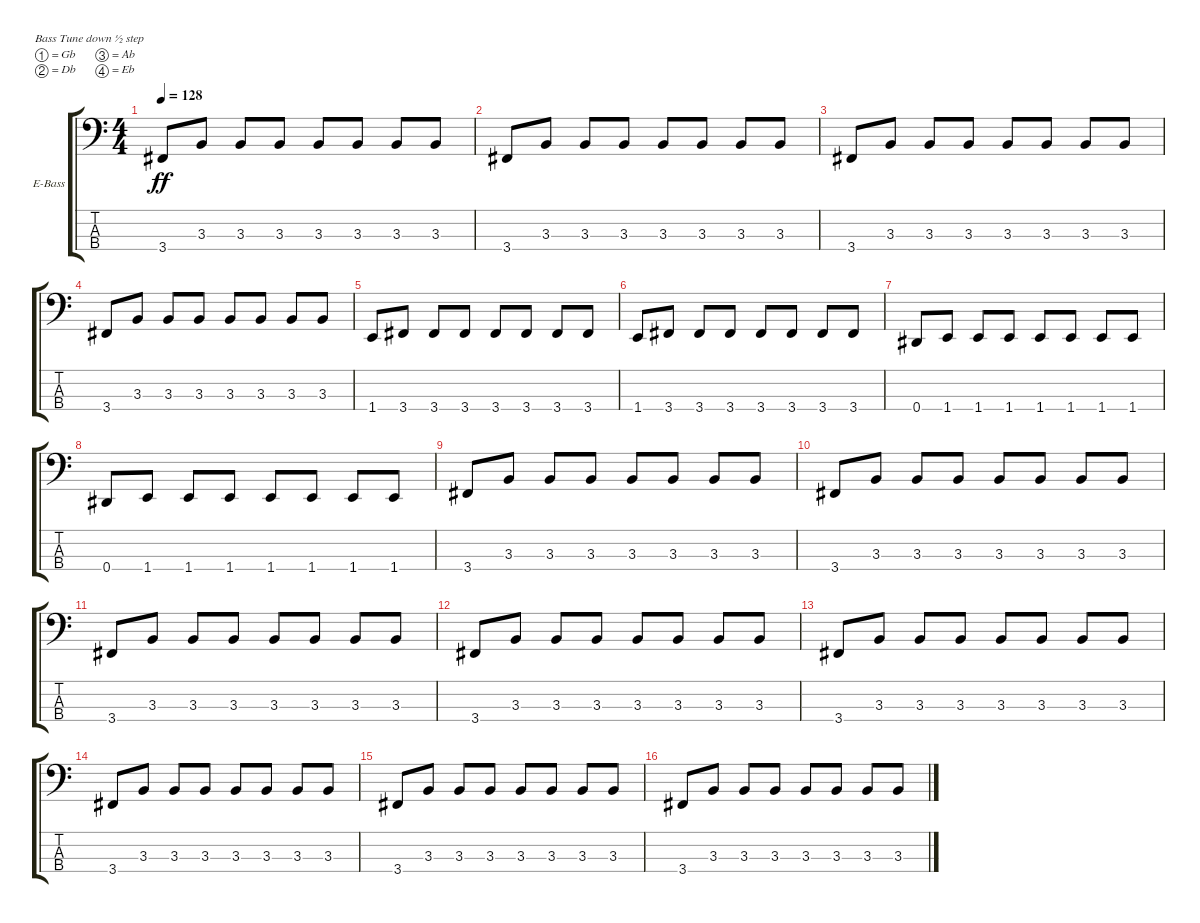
\defaultSystemsLayout 4
\bracketExtendMode groupsimilarinstruments
\firstSystemTrackNameOrientation horizontal
\otherSystemsTrackNameOrientation horizontal
\track ("Bass" "E-Bass") {instrument electricbassfinger}
\staff {score tabs}
\tuning (Gb2 Db2 Ab1 Eb1)
\ts (4 4)
\tempo 128
\clef f4
\ks c
3.4.8{dy ff} 3.3.8 3.3.8 3.3.8 3.3.8 3.3.8 3.3.8 3.3.8 |
3.4.8 3.3.8 3.3.8 3.3.8 3.3.8 3.3.8 3.3.8 3.3.8 |
3.4.8 3.3.8 3.3.8 3.3.8 3.3.8 3.3.8 3.3.8 3.3.8 |
3.4.8 3.3.8 3.3.8 3.3.8 3.3.8 3.3.8 3.3.8 3.3.8 |
1.4.8 3.4.8 3.4.8 3.4.8 3.4.8 3.4.8 3.4.8 3.4.8 |
1.4.8 3.4.8 3.4.8 3.4.8 3.4.8 3.4.8 3.4.8 3.4.8 |
0.4.8 1.4.8 1.4.8 1.4.8 1.4.8 1.4.8 1.4.8 1.4.8 |
0.4.8 1.4.8 1.4.8 1.4.8 1.4.8 1.4.8 1.4.8 1.4.8 |
3.4.8 3.3.8 3.3.8 3.3.8 3.3.8 3.3.8 3.3.8 3.3.8 |
3.4.8 3.3.8 3.3.8 3.3.8 3.3.8 3.3.8 3.3.8 3.3.8 |
3.4.8 3.3.8 3.3.8 3.3.8 3.3.8 3.3.8 3.3.8 3.3.8 |
3.4.8 3.3.8 3.3.8 3.3.8 3.3.8 3.3.8 3.3.8 3.3.8 |
3.4.8 3.3.8 3.3.8 3.3.8 3.3.8 3.3.8 3.3.8 3.3.8 |
3.4.8 3.3.8 3.3.8 3.3.8 3.3.8 3.3.8 3.3.8 3.3.8 |
3.4.8 3.3.8 3.3.8 3.3.8 3.3.8 3.3.8 3.3.8 3.3.8 |
3.4.8 3.3.8 3.3.8 3.3.8 3.3.8 3.3.8 3.3.8 3.3.8
